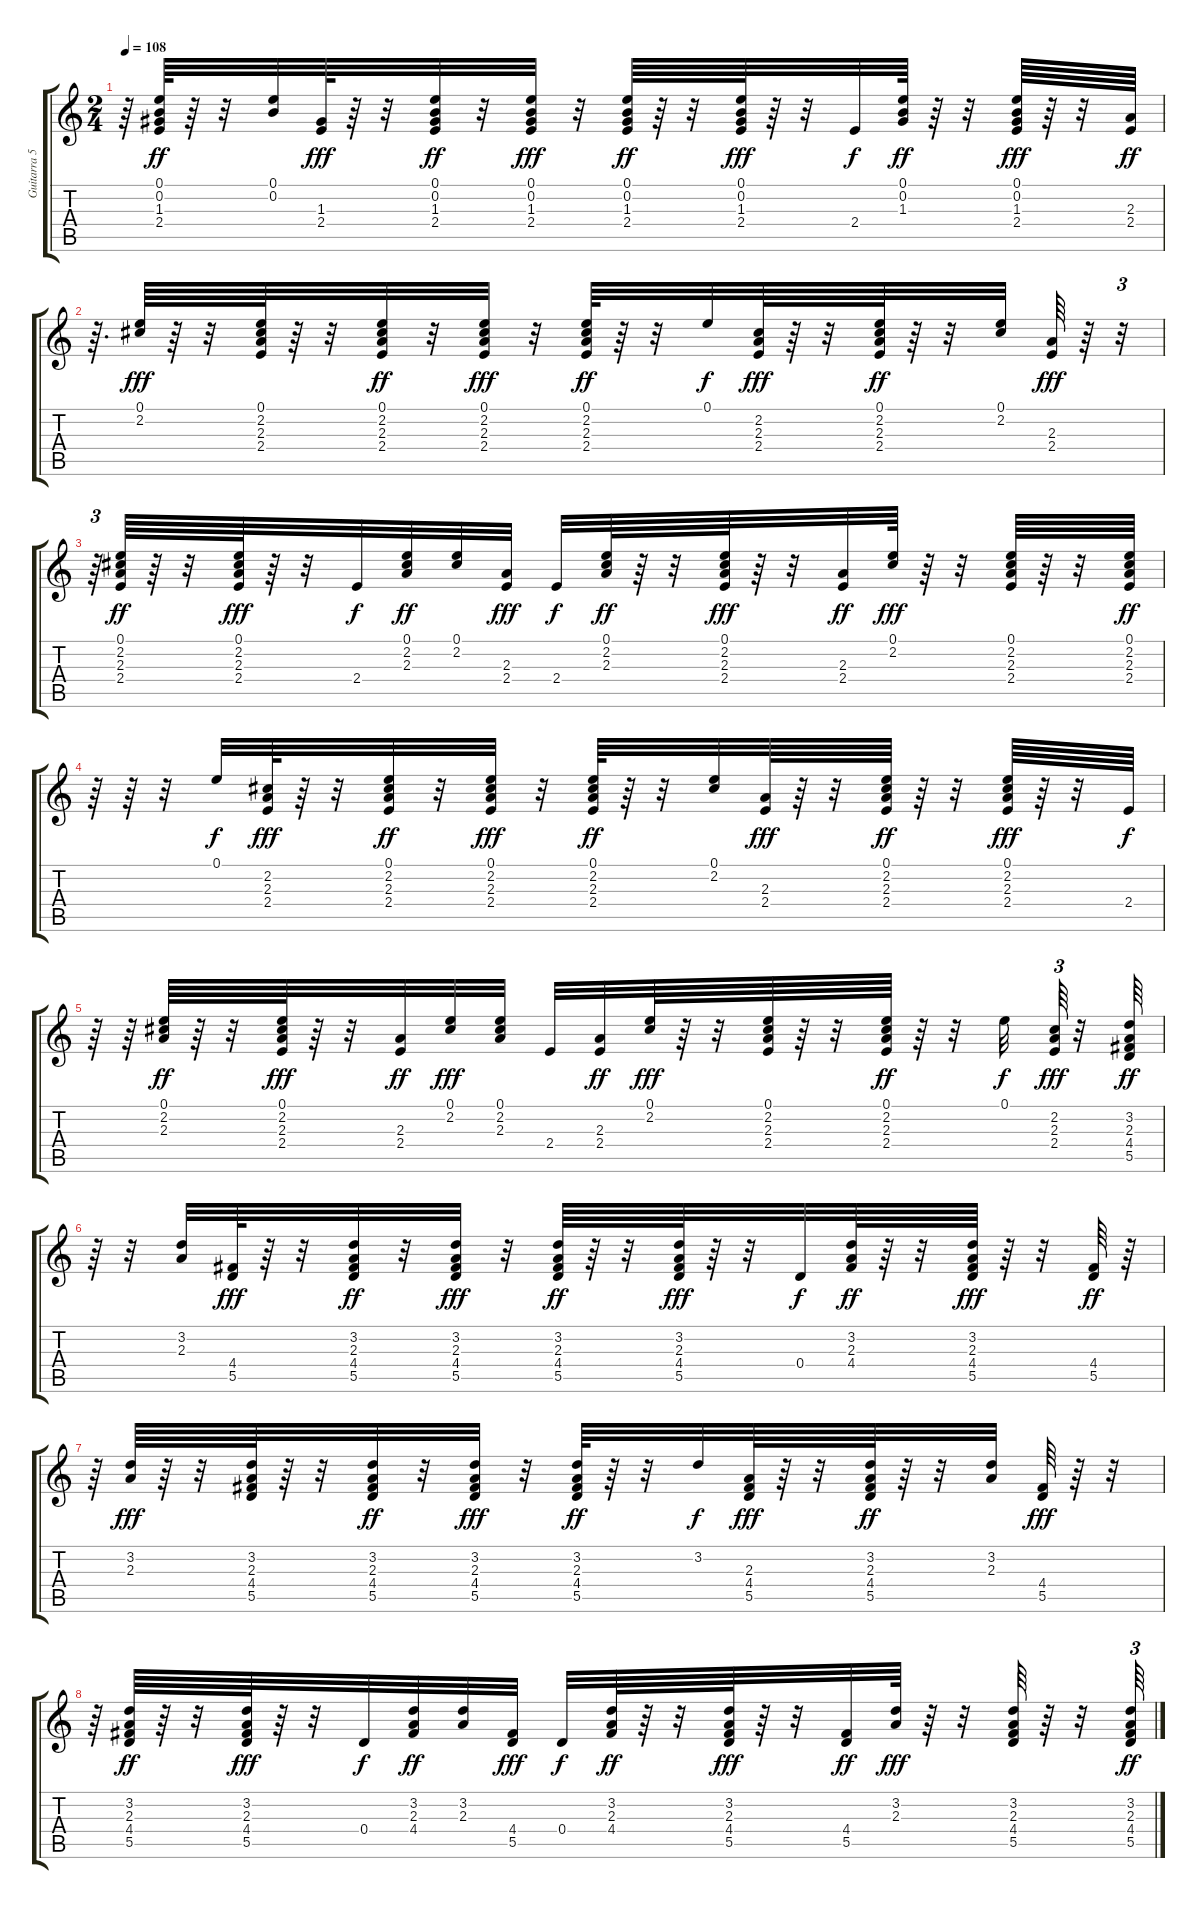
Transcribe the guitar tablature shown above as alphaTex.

\track ("Guitarra 5" "Guitarra 5") {instrument acousticguitarsteel}
\staff {score tabs}
\tuning (E4 B3 G3 D3 A2 E2) {hide}
\ts (2 4)
\tempo 108
\clef g2
\ks c
r.64{dy fff} (0.1 0.2 1.3 2.4).64{dy ff} r.64 r.32 (0.1 0.2).32 (1.3 2.4).64{dy fff} r.64 r.32 (0.1 0.2 1.3 2.4).32{dy ff} r.32 (0.1 0.2 1.3 2.4).32{dy fff} r.32 (0.1 0.2 1.3 2.4).64{dy ff} r.64 r.32 (0.1 0.2 1.3 2.4).64{dy fff} r.64 r.32 2.4.32{dy f} (0.1 0.2 1.3).64{dy ff} r.64 r.32 (0.1 0.2 1.3 2.4).64{dy fff} r.64 r.32 (2.3 2.4).64{dy ff} |
r.64{d} (0.1 2.2).64{dy fff} r.64 r.32 (0.1 2.2 2.3 2.4).64 r.64 r.32 (0.1 2.2 2.3 2.4).32{dy ff} r.32 (0.1 2.2 2.3 2.4).32{dy fff} r.32 (0.1 2.2 2.3 2.4).64{dy ff} r.64 r.32 0.1.32{dy f} (2.2 2.3 2.4).64{dy fff} r.64 r.32 (0.1 2.2 2.3 2.4).64{dy ff} r.64 r.32 (0.1 2.2).32 (2.3 2.4).64{dy fff} r.64 r.32{tu (3 2)} |
r.64{tu (3 2)} (0.1 2.2 2.3 2.4).64{dy ff} r.64 r.32 (0.1 2.2 2.3 2.4).64{dy fff} r.64 r.32 2.4.32{dy f} (0.1 2.2 2.3).32{dy ff} (0.1 2.2).32 (2.3 2.4).32{dy fff} 2.4.32{dy f} (0.1 2.2 2.3).64{dy ff} r.64 r.32 (0.1 2.2 2.3 2.4).64{dy fff} r.64 r.32 (2.3 2.4).32{dy ff} (0.1 2.2).64{dy fff} r.64 r.32 (0.1 2.2 2.3 2.4).64 r.64 r.32 (0.1 2.2 2.3 2.4).64{dy ff} |
r.64 r.64 r.32 0.1.32{dy f} (2.2 2.3 2.4).64{dy fff} r.64 r.32 (0.1 2.2 2.3 2.4).32{dy ff} r.32 (0.1 2.2 2.3 2.4).32{dy fff} r.32 (0.1 2.2 2.3 2.4).64{dy ff} r.64 r.32 (0.1 2.2).32 (2.3 2.4).64{dy fff} r.64 r.32 (0.1 2.2 2.3 2.4).64{dy ff} r.64 r.32 (0.1 2.2 2.3 2.4).64{dy fff} r.64 r.32 2.4.64{dy f} |
r.64 r.64 (0.1 2.2 2.3).64{dy ff} r.64 r.32 (0.1 2.2 2.3 2.4).64{dy fff} r.64 r.32 (2.3 2.4).32{dy ff} (0.1 2.2).32{dy fff} (0.1 2.2 2.3).32 2.4.32 (2.3 2.4).32{dy ff} (0.1 2.2).64{dy fff} r.64 r.32 (0.1 2.2 2.3 2.4).64 r.64 r.32 (0.1 2.2 2.3 2.4).64{dy ff} r.64 r.32 0.1.32{dy f} (2.2 2.3 2.4).64{tu (3 2) dy fff} r.32 (3.2 2.3 4.4 5.5).64{dy ff} |
r.64 r.32 (3.2 2.3).32 (4.4 5.5).64{dy fff} r.64 r.32 (3.2 2.3 4.4 5.5).32{dy ff} r.32 (3.2 2.3 4.4 5.5).32{dy fff} r.32 (3.2 2.3 4.4 5.5).64{dy ff} r.64 r.32 (3.2 2.3 4.4 5.5).64{dy fff} r.64 r.32 0.4.32{dy f} (3.2 2.3 4.4).64{dy ff} r.64 r.32 (3.2 2.3 4.4 5.5).64{dy fff} r.64 r.32 (4.4 5.5).64{dy ff} r.64 |
r.64 (3.2 2.3).64{dy fff} r.64 r.32 (3.2 2.3 4.4 5.5).64 r.64 r.32 (3.2 2.3 4.4 5.5).32{dy ff} r.32 (3.2 2.3 4.4 5.5).32{dy fff} r.32 (3.2 2.3 4.4 5.5).64{dy ff} r.64 r.32 3.2.32{dy f} (2.3 4.4 5.5).64{dy fff} r.64 r.32 (3.2 2.3 4.4 5.5).64{dy ff} r.64 r.32 (3.2 2.3).32 (4.4 5.5).64{dy fff} r.64 r.32 |
r.64 (3.2 2.3 4.4 5.5).64{dy ff} r.64 r.32 (3.2 2.3 4.4 5.5).64{dy fff} r.64 r.32 0.4.32{dy f} (3.2 2.3 4.4).32{dy ff} (3.2 2.3).32 (4.4 5.5).32{dy fff} 0.4.32{dy f} (3.2 2.3 4.4).64{dy ff} r.64 r.32 (3.2 2.3 4.4 5.5).64{dy fff} r.64 r.32 (4.4 5.5).32{dy ff} (3.2 2.3).64{dy fff} r.64 r.32 (3.2 2.3 4.4 5.5).64 r.64 r.32 (3.2 2.3 4.4 5.5).64{tu (3 2) dy ff}
